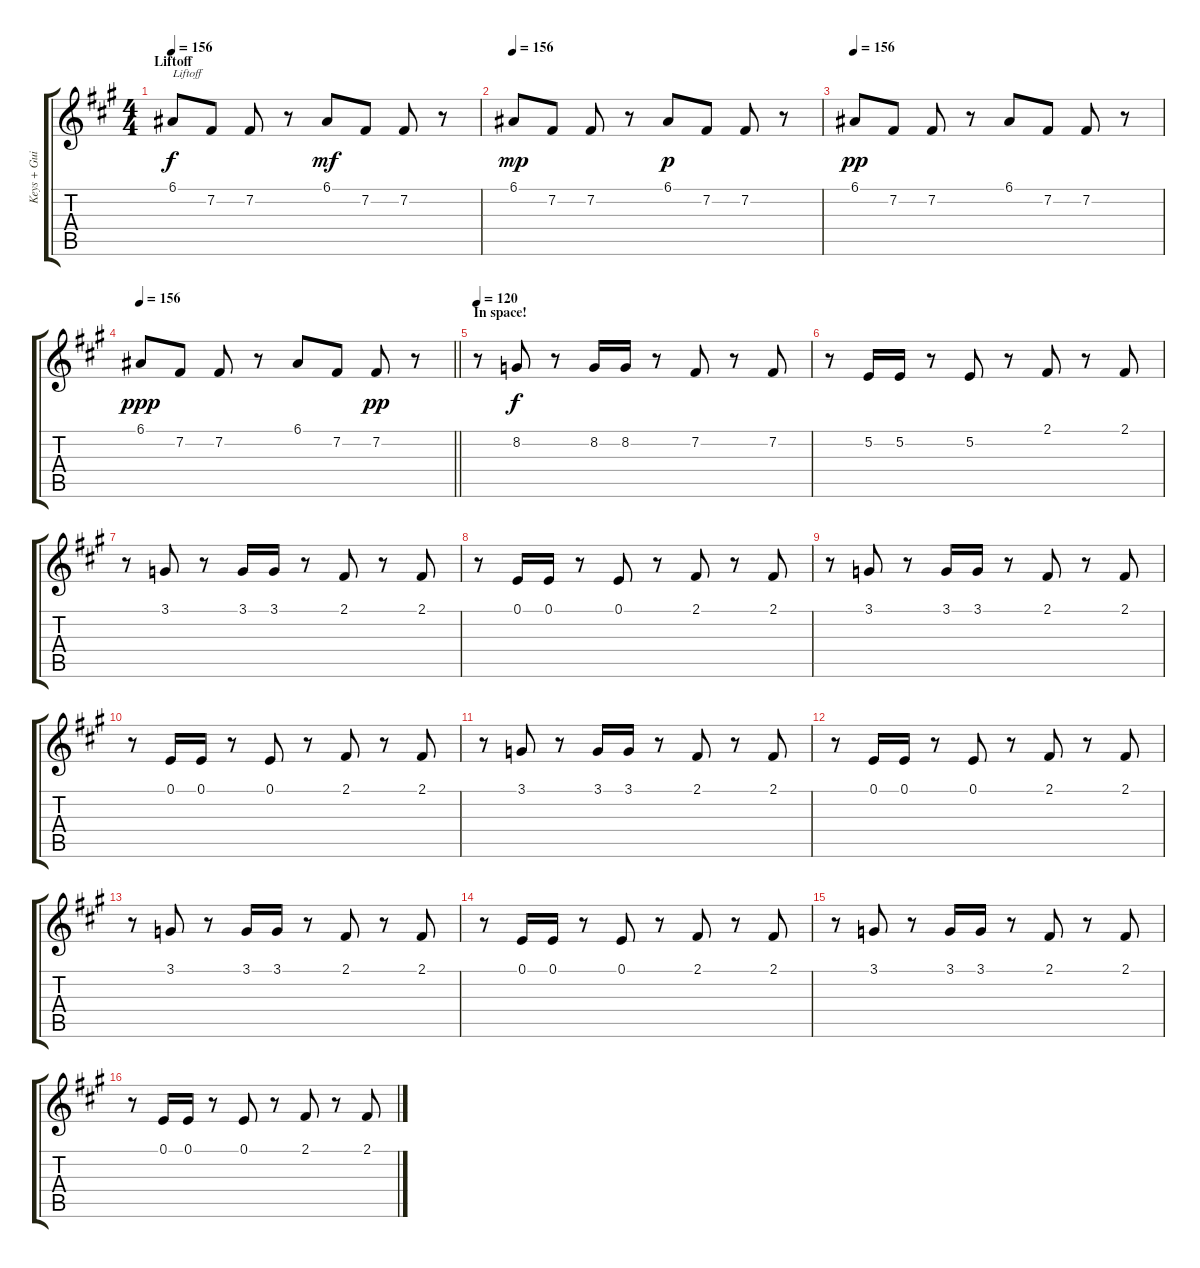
\track ("Keys + Guitar 1" "Keys + Gui") {instrument lead1square}
\staff {score tabs}
\tuning (E4 B3 G3 D3 A2 E2) {hide}
\ts (4 4)
\section ("" "Liftoff")
\tempo 156
\clef g2
\ks f#minor
6.1.8{txt "Liftoff" dy f} 7.2.8 7.2.8 r.8 6.1.8{dy mf} 7.2.8 7.2.8 r.8 |
\tempo 156
6.1.8{dy mp} 7.2.8 7.2.8 r.8 6.1.8{dy p} 7.2.8 7.2.8 r.8 |
\tempo 156
6.1.8{dy pp} 7.2.8 7.2.8 r.8 6.1.8 7.2.8 7.2.8 r.8 |
\tempo 156
\barLineRight lightlight
6.1.8{dy ppp} 7.2.8 7.2.8 r.8 6.1.8 7.2.8 7.2.8{dy pp} r.8 |
\section ("" "In space!")
\tempo 120
r.8 8.2.8{dy f} r.8 8.2.16 8.2.16 r.8 7.2.8 r.8 7.2.8 |
r.8 5.2.16 5.2.16 r.8 5.2.8 r.8 2.1.8 r.8 2.1.8 |
r.8 3.1.8 r.8 3.1.16 3.1.16 r.8 2.1.8 r.8 2.1.8 |
r.8 0.1.16 0.1.16 r.8 0.1.8 r.8 2.1.8 r.8 2.1.8 |
r.8 3.1.8 r.8 3.1.16 3.1.16 r.8 2.1.8 r.8 2.1.8 |
r.8 0.1.16 0.1.16 r.8 0.1.8 r.8 2.1.8 r.8 2.1.8 |
r.8 3.1.8 r.8 3.1.16 3.1.16 r.8 2.1.8 r.8 2.1.8 |
r.8 0.1.16 0.1.16 r.8 0.1.8 r.8 2.1.8 r.8 2.1.8 |
r.8 3.1.8 r.8 3.1.16 3.1.16 r.8 2.1.8 r.8 2.1.8 |
r.8 0.1.16 0.1.16 r.8 0.1.8 r.8 2.1.8 r.8 2.1.8 |
r.8 3.1.8 r.8 3.1.16 3.1.16 r.8 2.1.8 r.8 2.1.8 |
r.8 0.1.16 0.1.16 r.8 0.1.8 r.8 2.1.8 r.8 2.1.8
